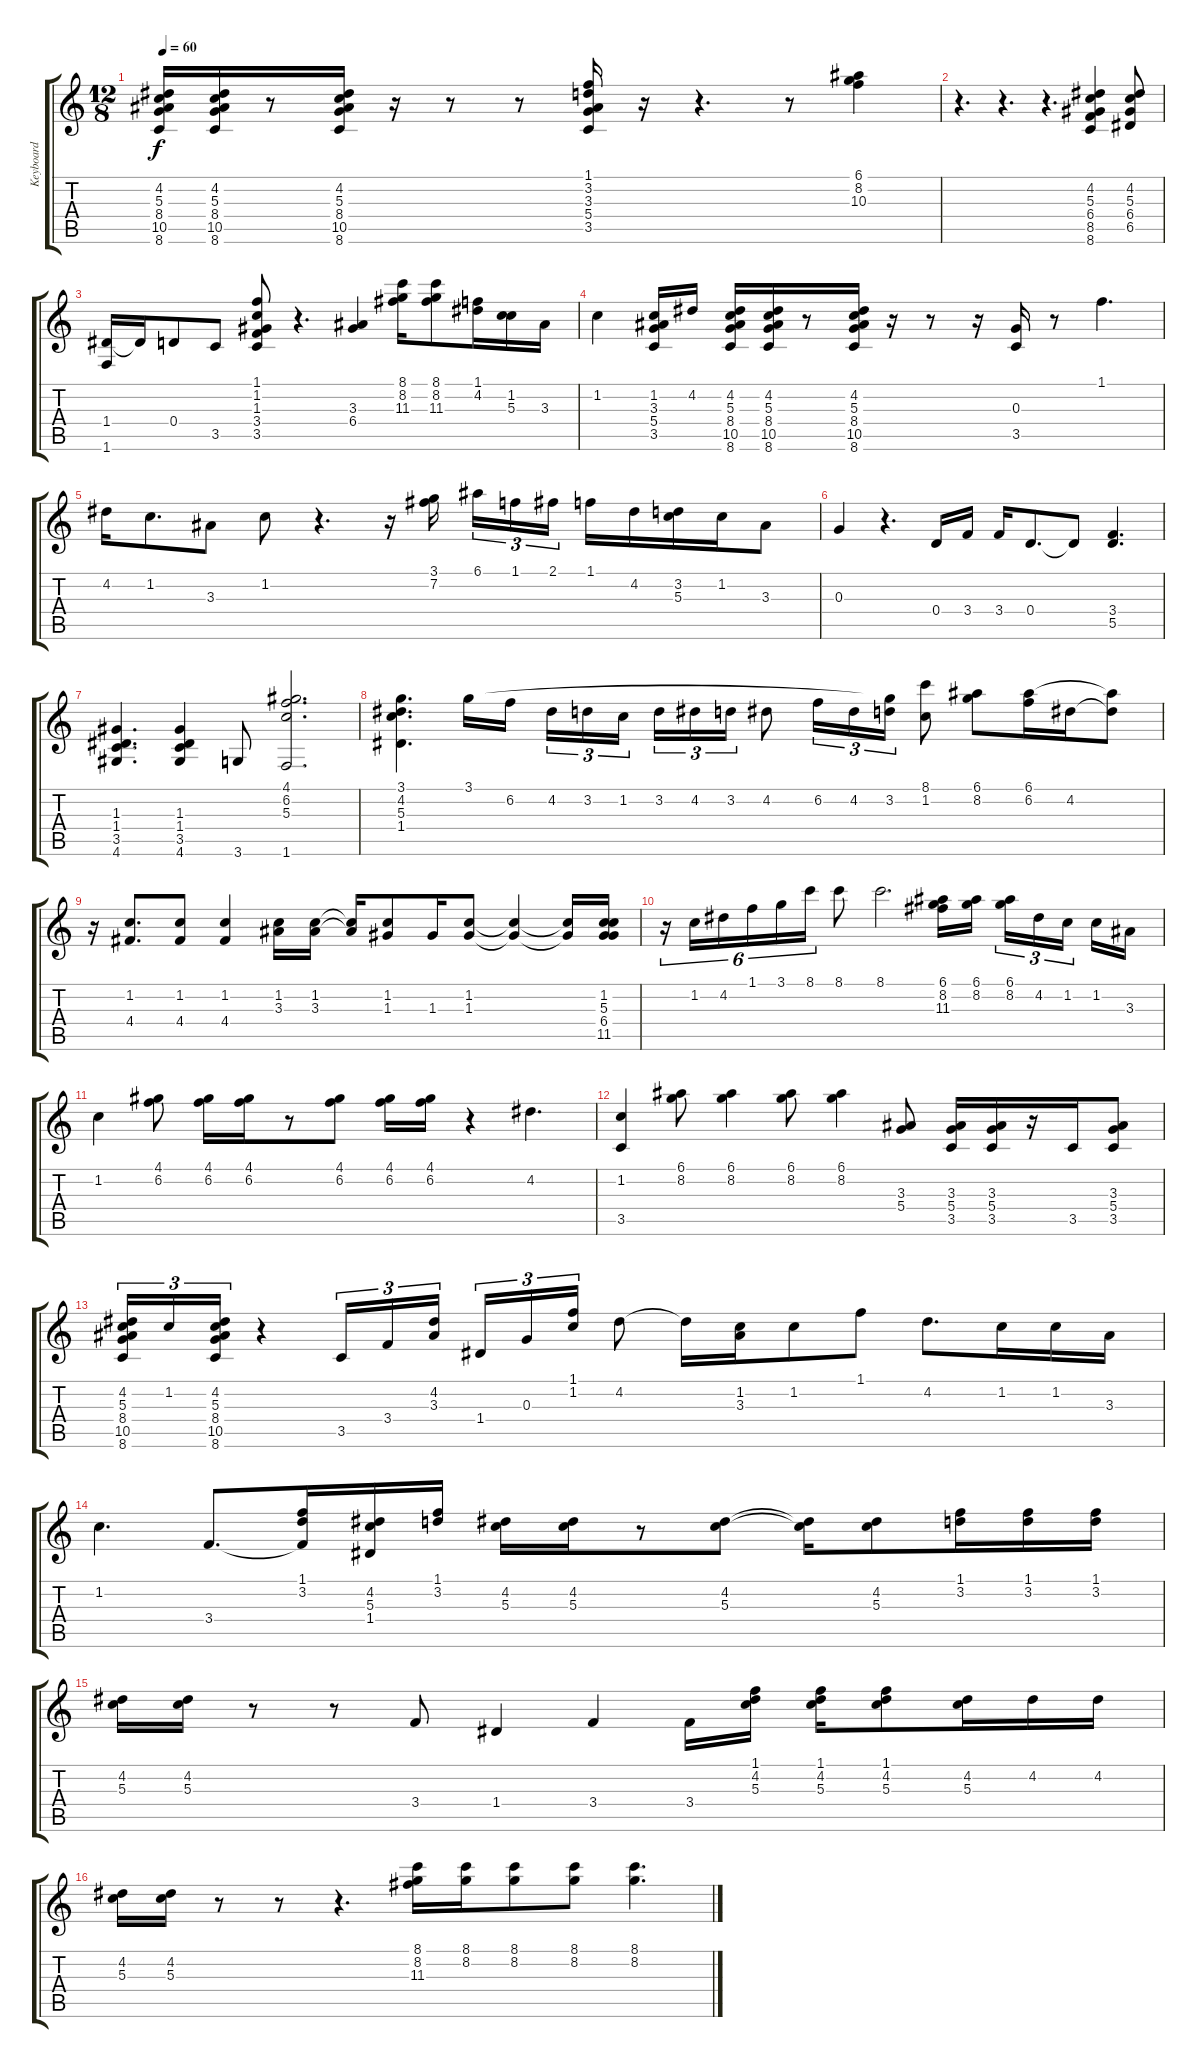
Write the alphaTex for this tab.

\track ("Keyboard" "Keyboard") {instrument drawbarorgan}
\staff {score tabs}
\tuning (E5 B4 G4 D4 A3 E3) {hide}
\ts (12 8)
\tempo 60
\clef g2
\ks c
(4.2 5.3 8.4 10.5 8.6).16{dy f} (4.2 5.3 8.4 10.5 8.6).16 r.8 (4.2 5.3 8.4 10.5 8.6).16 r.16 r.8 r.8 (1.1 3.2 3.3 5.4 3.5).16 r.16 r.4{d} r.8 (6.1 8.2 10.3).4 |
r.4{d} r.4{d} r.4{d} (4.2 5.3 6.4 8.5 8.6).4 (4.2 5.3 6.4 6.5).8 |
(1.4 1.6).16 1.4{t}.16 0.4.8 3.5.8 (1.1 1.2 1.3 3.4 3.5).8 r.4{d} (3.3 6.4).4 (8.1 8.2 11.3).16 (8.1 8.2 11.3).8 (1.1 4.2).16 (1.2 5.3).16 3.3.16 |
1.2.4 (1.2 3.3 5.4 3.5).16 4.2.16 (4.2 5.3 8.4 10.5 8.6).16 (4.2 5.3 8.4 10.5 8.6).16 r.8 (4.2 5.3 8.4 10.5 8.6).16 r.16 r.8 r.16 (0.3 3.5).16 r.8 1.1.4{d} |
4.2.16 1.2.8{d} 3.3.8 1.2.8 r.4{d} r.16 (3.1 7.2).16 6.1.16{tu (3 2)} 1.1.16{tu (3 2)} 2.1.16{tu (3 2)} 1.1.16 4.2.16 (3.2 5.3).16 1.2.16 3.3.8 |
0.3.4 r.4{d} 0.4.16 3.4.16 3.4.16 0.4.8{d} 0.4{t}.8 (3.4 5.5).4{d} |
(1.3 1.4 3.5 4.6).4{d volume 8} (1.3 1.4 3.5 4.6).4 3.6.8 (4.1 6.2 5.3 1.6).2{d} |
(3.1 4.2 5.3 1.4).4{d} 3.1.16 6.2.16 4.2.16{tu (3 2)} 3.2.16{tu (3 2)} 1.2.16{tu (3 2)} 3.2.16{tu (3 2)} 4.2.16{tu (3 2)} 3.2.16{tu (3 2)} 4.2.8 6.2.16{tu (3 2)} 4.2.16{tu (3 2)} (3.1{t} 3.2).16{tu (3 2)} (8.1 1.2).8 (6.1 8.2).8 (6.1 6.2).16 4.2.16 (6.1{t} 4.2{t}).8 |
r.16{volume 7} (1.2 4.4).8{d} (1.2 4.4).8 (1.2 4.4).4 (1.2 3.3).16 (1.2 3.3).16 (1.2{t} 3.3{t}).16 (1.2 1.3).8 1.3.16 (1.2 1.3).8 (1.2{t} 1.3{t}).4 (1.2{t} 1.3{t}).16 (1.2 5.3 6.4 11.5).16 |
r.16{tu (6 4)} 1.2.16{tu (6 4)} 4.2.16{tu (6 4)} 1.1.16{tu (6 4)} 3.1.16{tu (6 4)} 8.1.16{tu (6 4)} 8.1.8 8.1.2{d} (6.1 8.2 11.3).16 (6.1 8.2).16 (6.1 8.2).16{tu (3 2)} 4.2.16{tu (3 2)} 1.2.16{tu (3 2)} 1.2.16 3.3.16 |
1.2.4 (4.1 6.2).8 (4.1 6.2).16 (4.1 6.2).16 r.8 (4.1 6.2).8 (4.1 6.2).16 (4.1 6.2).16 r.4 4.2.4{d} |
(1.2 3.5).4 (6.1 8.2).8 (6.1 8.2).4 (6.1 8.2).8 (6.1 8.2).4 (3.3 5.4).8 (3.3 5.4 3.5).16 (3.3 5.4 3.5).16 r.16 3.5.16 (3.3 5.4 3.5).8 |
(4.2 5.3 8.4 10.5 8.6).16{tu (3 2)} 1.2.16{tu (3 2)} (4.2 5.3 8.4 10.5 8.6).16{tu (3 2)} r.4 3.5.16{tu (3 2)} 3.4.16{tu (3 2)} (4.2 3.3).16{tu (3 2)} 1.4.16{tu (3 2)} 0.3.16{tu (3 2)} (1.1 1.2).16{tu (3 2)} 4.2.8 4.2{t}.16 (1.2 3.3).16 1.2.8 1.1.8 4.2.8{d} 1.2.16 1.2.16 3.3.16 |
1.2.4{d} 3.4.8{d} (1.1 3.2 3.4{t}).16 (4.2 5.3 1.4).16 (1.1 3.2).16 (4.2 5.3).16 (4.2 5.3).16 r.8 (4.2 5.3).8 (4.2{t} 5.3{t}).16 (4.2 5.3).8 (1.1 3.2).16 (1.1 3.2).16 (1.1 3.2).16 |
(4.2 5.3).16 (4.2 5.3).16 r.8 r.8 3.4.8 1.4.4 3.4.4 3.4.16 (1.1 4.2 5.3).16 (1.1 4.2 5.3).16 (1.1 4.2 5.3).8 (4.2 5.3).16 4.2.16 4.2.16 |
(4.2 5.3).16 (4.2 5.3).16 r.8 r.8 r.4{d} (8.1 8.2 11.3).16 (8.1 8.2).16 (8.1 8.2).8 (8.1 8.2).8 (8.1 8.2).4{d}
